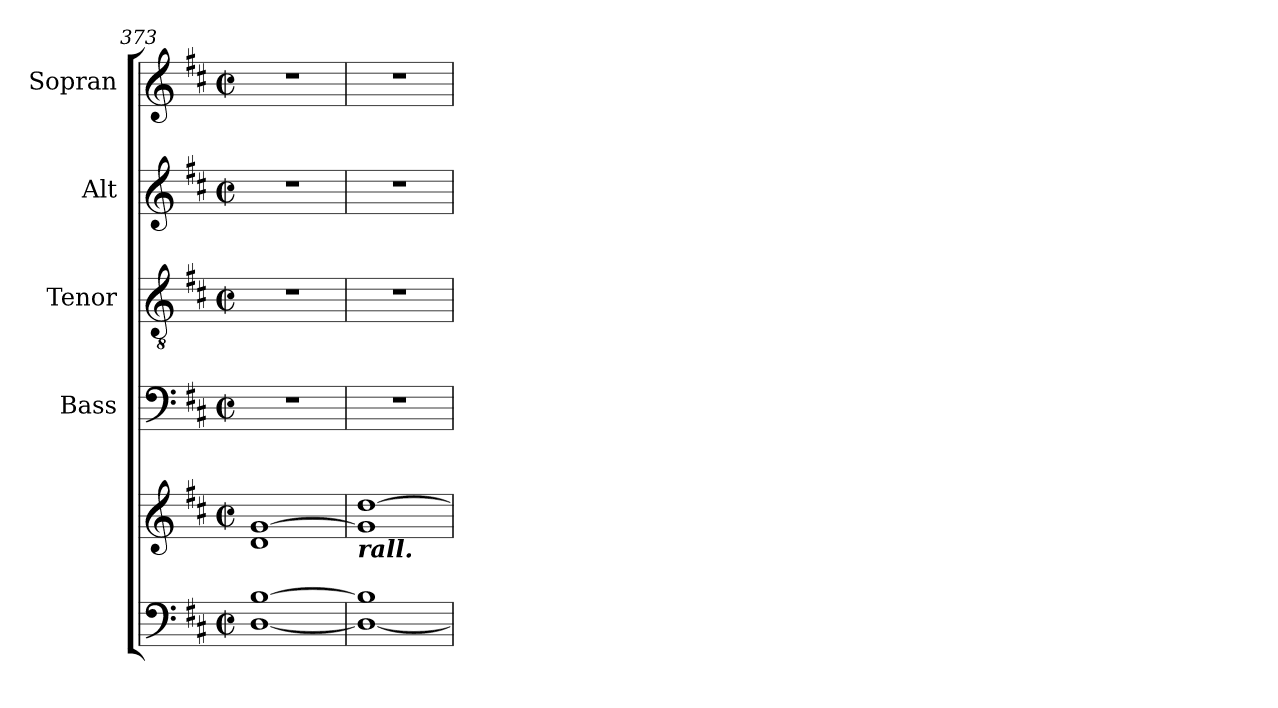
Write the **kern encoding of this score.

**kern	**kern	**kern	**kern	**kern	**kern
*part5	*part5	*part4	*part3	*part2	*part1
*staff6	*staff5	*staff4	*staff3	*staff2	*staff1
*	*	*I"Bass	*I"Tenor	*I"Alt	*I"Sopran
*	*	*I'B.	*I'T.	*I'A.	*I'S.
*clefF4	*clefG2	*clefF4	*clefGv2	*clefG2	*clefG2
*k[f#c#]	*k[f#c#]	*k[f#c#]	*k[f#c#]	*k[f#c#]	*k[f#c#]
*D:	*D:	*D:	*D:	*D:	*D:
*M2/2	*M2/2	*M2/2	*M2/2	*M2/2	*M2/2
*met(c|)	*met(c|)	*met(c|)	*met(c|)	*met(c|)	*met(c|)
=373	=373	=373	=373	=373	=373
[1D [1B	1d [1g	1r	1r	1r	1r
=374	=374	=374	=374	=374	=374
!	!LO:TX:b:Bi:t=rall.	!	!	!	!
1D_ 1B]	1g] [1dd	1r	1r	1r	1r
=	=	=	=	=	=
*-	*-	*-	*-	*-	*-
